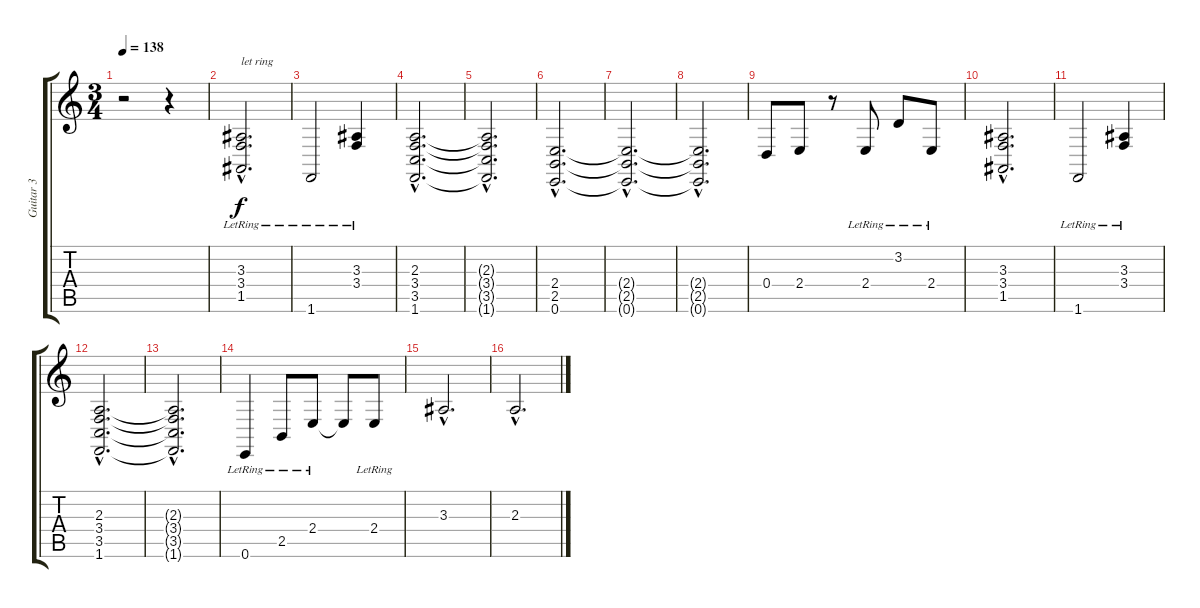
\track ("Guitar 3" "Guitar 3") {instrument acousticgrandpiano}
\staff {score tabs}
\tuning (E4 B3 G3 D3 A2 E2) {hide}
\ts (3 4)
\tempo 138
\clef g2
\ks c
r.2{dy f} r.4 |
(3.3{hac lr} 3.4{hac lr} 1.5{hac lr}).2{d txt "let ring"} |
1.6{lr}.2 (3.3{lr} 3.4{lr}).4 |
(2.3{hac} 3.4{hac} 3.5{hac} 1.6{hac}).2{d} |
(2.3{hac t} 3.4{hac t} 3.5{hac t} 1.6{hac t}).2{d} |
(2.4{hac} 2.5{hac} 0.6{hac}).2{d} |
(2.4{hac t} 2.5{hac t} 0.6{hac t}).2{d} |
(2.4{hac t} 2.5{hac t} 0.6{hac t}).2{d} |
0.4.8 2.4.8 r.8 2.4{lr}.8 3.2{lr}.8 2.4{lr}.8 |
(3.3{hac} 3.4{hac} 1.5{hac}).2{d} |
1.6{lr}.2 (3.3{lr} 3.4{lr}).4 |
(2.3{hac} 3.4{hac} 3.5{hac} 1.6{hac}).2{d} |
(2.3{hac t} 3.4{hac t} 3.5{hac t} 1.6{hac t}).2{d} |
0.6{lr}.4 2.5{lr}.8 2.4{lr}.8 2.4{t}.8 2.4{lr}.8 |
3.3{hac}.2{d} |
2.3{hac}.2{d}
